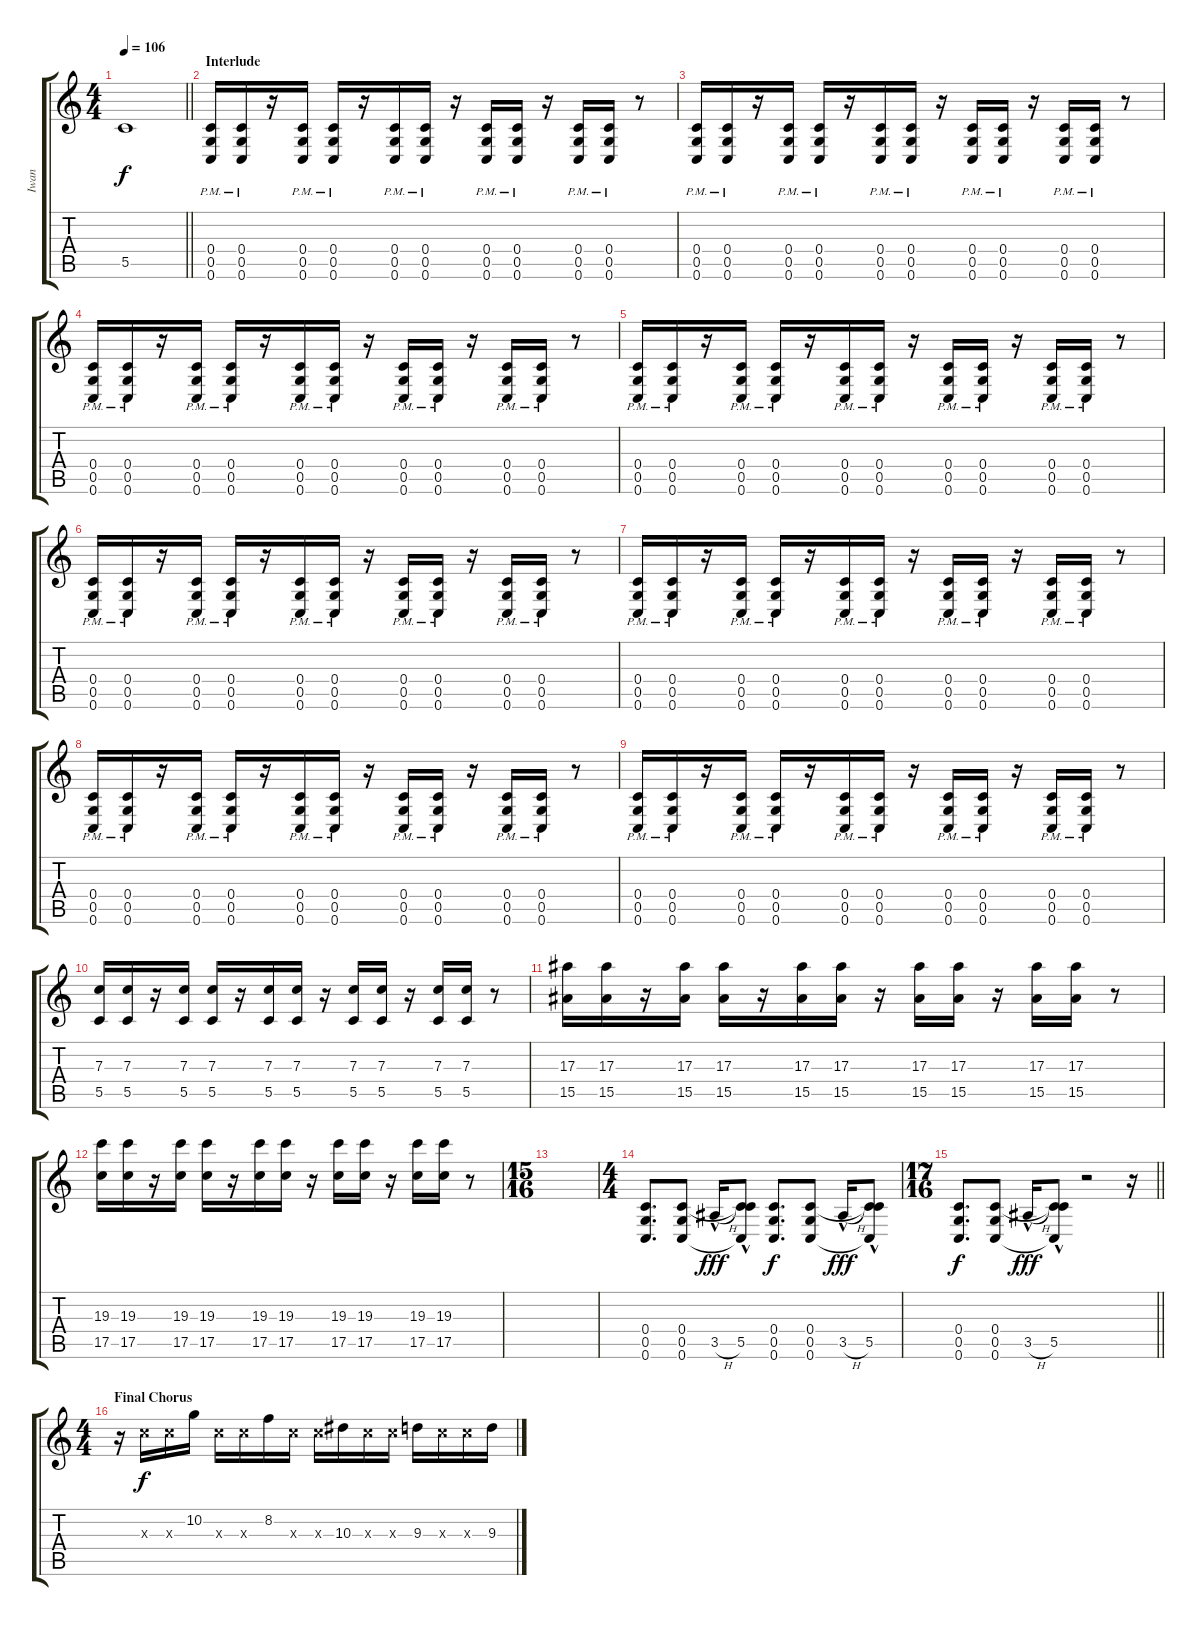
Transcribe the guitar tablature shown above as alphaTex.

\track ("Iwan" "Iwan") {instrument overdrivenguitar}
\staff {score tabs}
\tuning (D4 A3 F3 C3 G2 C2) {hide}
\ts (4 4)
\tempo 106
\clef g2
\barLineRight lightlight
\ks c
5.5.1{dy f} |
\section ("" "Interlude")
(0.4{pm} 0.5{pm} 0.6{pm}).16{volume 12} (0.4{pm} 0.5{pm} 0.6{pm}).16 r.16 (0.4{pm} 0.5{pm} 0.6{pm}).16 (0.4{pm} 0.5{pm} 0.6{pm}).16 r.16 (0.4{pm} 0.5{pm} 0.6{pm}).16 (0.4{pm} 0.5{pm} 0.6{pm}).16 r.16 (0.4{pm} 0.5{pm} 0.6{pm}).16 (0.4{pm} 0.5{pm} 0.6{pm}).16 r.16 (0.4{pm} 0.5{pm} 0.6{pm}).16 (0.4{pm} 0.5{pm} 0.6{pm}).16 r.8 |
(0.4{pm} 0.5{pm} 0.6{pm}).16 (0.4{pm} 0.5{pm} 0.6{pm}).16 r.16 (0.4{pm} 0.5{pm} 0.6{pm}).16 (0.4{pm} 0.5{pm} 0.6{pm}).16 r.16 (0.4{pm} 0.5{pm} 0.6{pm}).16 (0.4{pm} 0.5{pm} 0.6{pm}).16 r.16 (0.4{pm} 0.5{pm} 0.6{pm}).16 (0.4{pm} 0.5{pm} 0.6{pm}).16 r.16 (0.4{pm} 0.5{pm} 0.6{pm}).16 (0.4{pm} 0.5{pm} 0.6{pm}).16 r.8 |
(0.4{pm} 0.5{pm} 0.6{pm}).16 (0.4{pm} 0.5{pm} 0.6{pm}).16 r.16 (0.4{pm} 0.5{pm} 0.6{pm}).16 (0.4{pm} 0.5{pm} 0.6{pm}).16 r.16 (0.4{pm} 0.5{pm} 0.6{pm}).16 (0.4{pm} 0.5{pm} 0.6{pm}).16 r.16 (0.4{pm} 0.5{pm} 0.6{pm}).16 (0.4{pm} 0.5{pm} 0.6{pm}).16 r.16 (0.4{pm} 0.5{pm} 0.6{pm}).16 (0.4{pm} 0.5{pm} 0.6{pm}).16 r.8 |
(0.4{pm} 0.5{pm} 0.6{pm}).16 (0.4{pm} 0.5{pm} 0.6{pm}).16 r.16 (0.4{pm} 0.5{pm} 0.6{pm}).16 (0.4{pm} 0.5{pm} 0.6{pm}).16 r.16 (0.4{pm} 0.5{pm} 0.6{pm}).16 (0.4{pm} 0.5{pm} 0.6{pm}).16 r.16 (0.4{pm} 0.5{pm} 0.6{pm}).16 (0.4{pm} 0.5{pm} 0.6{pm}).16 r.16 (0.4{pm} 0.5{pm} 0.6{pm}).16 (0.4{pm} 0.5{pm} 0.6{pm}).16 r.8 |
(0.4{pm} 0.5{pm} 0.6{pm}).16 (0.4{pm} 0.5{pm} 0.6{pm}).16 r.16 (0.4{pm} 0.5{pm} 0.6{pm}).16 (0.4{pm} 0.5{pm} 0.6{pm}).16 r.16 (0.4{pm} 0.5{pm} 0.6{pm}).16 (0.4{pm} 0.5{pm} 0.6{pm}).16 r.16 (0.4{pm} 0.5{pm} 0.6{pm}).16 (0.4{pm} 0.5{pm} 0.6{pm}).16 r.16 (0.4{pm} 0.5{pm} 0.6{pm}).16 (0.4{pm} 0.5{pm} 0.6{pm}).16 r.8 |
(0.4{pm} 0.5{pm} 0.6{pm}).16 (0.4{pm} 0.5{pm} 0.6{pm}).16 r.16 (0.4{pm} 0.5{pm} 0.6{pm}).16 (0.4{pm} 0.5{pm} 0.6{pm}).16 r.16 (0.4{pm} 0.5{pm} 0.6{pm}).16 (0.4{pm} 0.5{pm} 0.6{pm}).16 r.16 (0.4{pm} 0.5{pm} 0.6{pm}).16 (0.4{pm} 0.5{pm} 0.6{pm}).16 r.16 (0.4{pm} 0.5{pm} 0.6{pm}).16 (0.4{pm} 0.5{pm} 0.6{pm}).16 r.8 |
(0.4{pm} 0.5{pm} 0.6{pm}).16 (0.4{pm} 0.5{pm} 0.6{pm}).16 r.16 (0.4{pm} 0.5{pm} 0.6{pm}).16 (0.4{pm} 0.5{pm} 0.6{pm}).16 r.16 (0.4{pm} 0.5{pm} 0.6{pm}).16 (0.4{pm} 0.5{pm} 0.6{pm}).16 r.16 (0.4{pm} 0.5{pm} 0.6{pm}).16 (0.4{pm} 0.5{pm} 0.6{pm}).16 r.16 (0.4{pm} 0.5{pm} 0.6{pm}).16 (0.4{pm} 0.5{pm} 0.6{pm}).16 r.8 |
(0.4{pm} 0.5{pm} 0.6{pm}).16 (0.4{pm} 0.5{pm} 0.6{pm}).16 r.16 (0.4{pm} 0.5{pm} 0.6{pm}).16 (0.4{pm} 0.5{pm} 0.6{pm}).16 r.16 (0.4{pm} 0.5{pm} 0.6{pm}).16 (0.4{pm} 0.5{pm} 0.6{pm}).16 r.16 (0.4{pm} 0.5{pm} 0.6{pm}).16 (0.4{pm} 0.5{pm} 0.6{pm}).16 r.16 (0.4{pm} 0.5{pm} 0.6{pm}).16 (0.4{pm} 0.5{pm} 0.6{pm}).16 r.8 |
(7.3 5.5).16{volume 10} (7.3 5.5).16 r.16 (7.3 5.5).16 (7.3 5.5).16 r.16 (7.3 5.5).16 (7.3 5.5).16 r.16 (7.3 5.5).16 (7.3 5.5).16 r.16 (7.3 5.5).16 (7.3 5.5).16 r.8 |
(17.3 15.5).16 (17.3 15.5).16 r.16 (17.3 15.5).16 (17.3 15.5).16 r.16 (17.3 15.5).16 (17.3 15.5).16 r.16 (17.3 15.5).16 (17.3 15.5).16 r.16 (17.3 15.5).16 (17.3 15.5).16 r.8 |
(19.3 17.5).16 (19.3 17.5).16 r.16 (19.3 17.5).16 (19.3 17.5).16 r.16 (19.3 17.5).16 (19.3 17.5).16 r.16 (19.3 17.5).16 (19.3 17.5).16 r.16 (19.3 17.5).16 (19.3 17.5).16 r.8 |
\ts (15 16)
|
\ts (4 4)
(0.4 0.5 0.6).8{d volume 13} (0.4 0.5 0.6).8 3.5{h hac}.16{dy fff} (0.4{t} 5.5{hac} 0.6{t}).8 (0.4 0.5 0.6).8{d dy f} (0.4 0.5 0.6).8 3.5{h hac}.16{dy fff} (0.4{t} 5.5{hac} 0.6{t}).8 |
\ts (17 16)
\barLineRight lightlight
(0.4 0.5 0.6).8{d dy f} (0.4 0.5 0.6).8 3.5{h hac}.16{dy fff} (0.4{t} 5.5{hac} 0.6{t}).8 r.2 r.16 |
\ts (4 4)
\section ("" "Final Chorus")
r.16{volume 15} 7.3{x}.16{dy f} 7.3{x}.16 10.2.16 7.3{x}.16 7.3{x}.16 8.2.16 7.3{x}.16 7.3{x}.16 10.3.16 7.3{x}.16 7.3{x}.16 9.3.16 7.3{x}.16 7.3{x}.16 9.3.16
